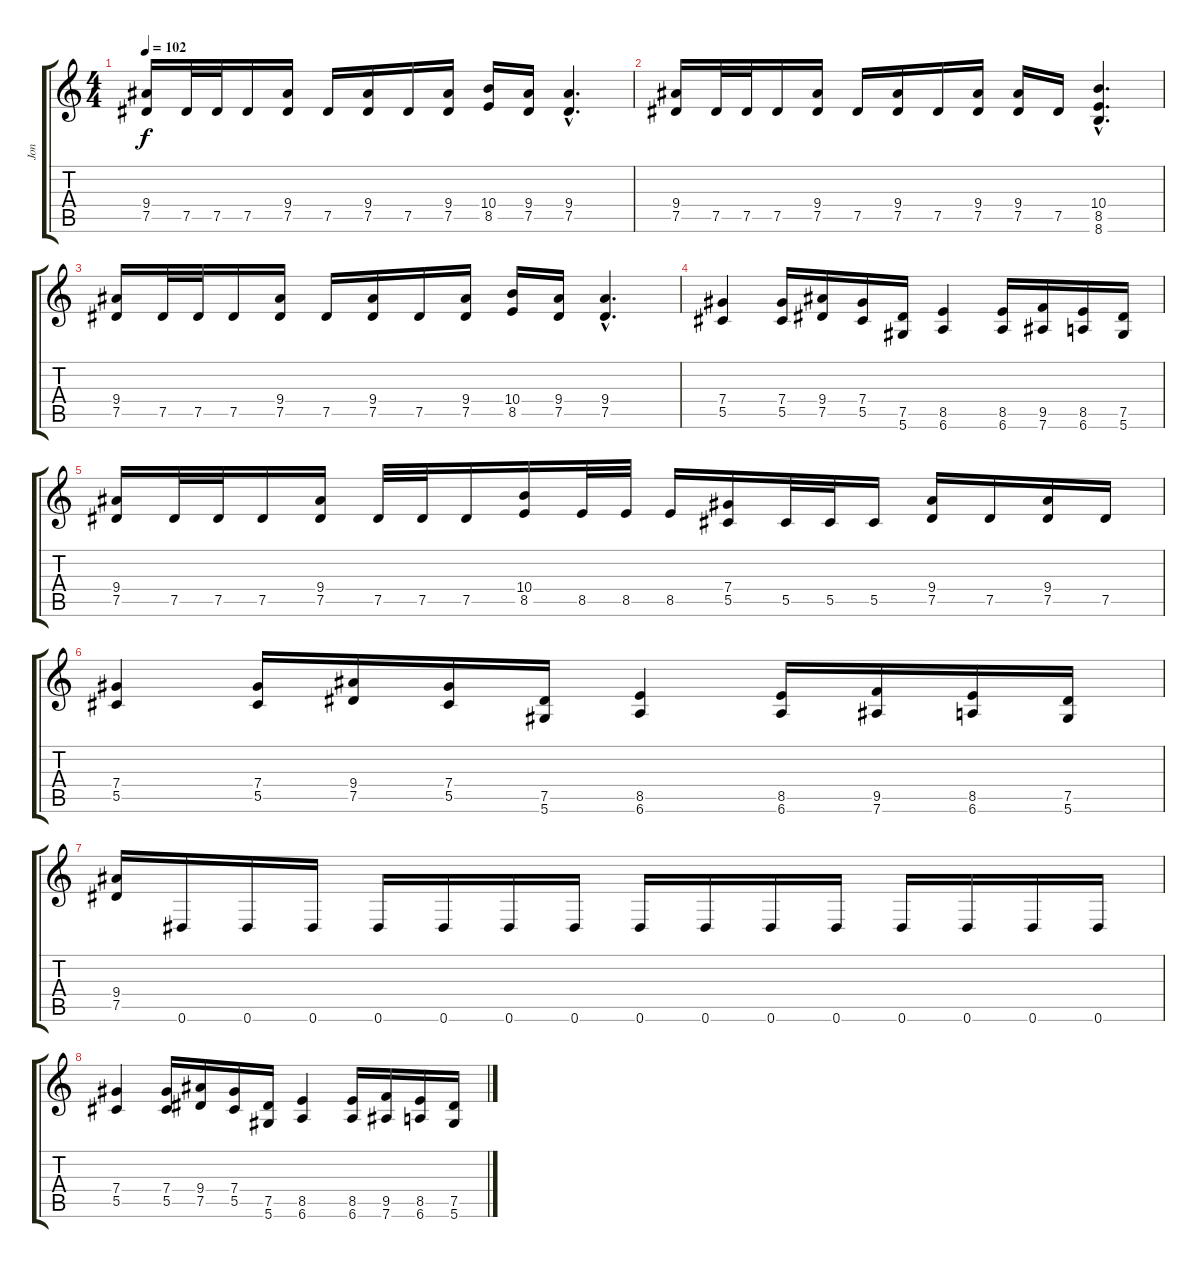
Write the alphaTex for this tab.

\track ("Jon" "Jon") {instrument distortionguitar}
\staff {score tabs}
\tuning (Eb4 Bb3 Gb3 Db3 Ab2 Eb2) {hide}
\ts (4 4)
\tempo 102
\clef g2
\ks c
(9.4 7.5).16{dy f} 7.5.32 7.5.32 7.5.16 (9.4 7.5).16 7.5.16 (9.4 7.5).16 7.5.16 (9.4 7.5).16 (10.4 8.5).16 (9.4 7.5).16 (9.4{hac} 7.5{hac}).4{d} |
(9.4 7.5).16 7.5.32 7.5.32 7.5.16 (9.4 7.5).16 7.5.16 (9.4 7.5).16 7.5.16 (9.4 7.5).16 (9.4 7.5).16 7.5.16 (10.4{hac} 8.5{hac} 8.6{hac}).4{d} |
(9.4 7.5).16 7.5.32 7.5.32 7.5.16 (9.4 7.5).16 7.5.16 (9.4 7.5).16 7.5.16 (9.4 7.5).16 (10.4 8.5).16 (9.4 7.5).16 (9.4{hac} 7.5{hac}).4{d} |
(7.4 5.5).4 (7.4 5.5).16 (9.4 7.5).16 (7.4 5.5).16 (7.5 5.6).16 (8.5 6.6).4 (8.5 6.6).16 (9.5 7.6).16 (8.5 6.6).16 (7.5 5.6).16 |
(9.4 7.5).16 7.5.32 7.5.32 7.5.16 (9.4 7.5).16 7.5.32 7.5.32 7.5.16 (10.4 8.5).16 8.5.32 8.5.32 8.5.16 (7.4 5.5).16 5.5.32 5.5.32 5.5.16 (9.4 7.5).16 7.5.16 (9.4 7.5).16 7.5.16 |
(7.4 5.5).4 (7.4 5.5).16 (9.4 7.5).16 (7.4 5.5).16 (7.5 5.6).16 (8.5 6.6).4 (8.5 6.6).16 (9.5 7.6).16 (8.5 6.6).16 (7.5 5.6).16 |
(9.4 7.5).16 0.6.16 0.6.16 0.6.16 0.6.16 0.6.16 0.6.16 0.6.16 0.6.16 0.6.16 0.6.16 0.6.16 0.6.16 0.6.16 0.6.16 0.6.16 |
(7.4 5.5).4 (7.4 5.5).16 (9.4 7.5).16 (7.4 5.5).16 (7.5 5.6).16 (8.5 6.6).4 (8.5 6.6).16 (9.5 7.6).16 (8.5 6.6).16 (7.5 5.6).16
